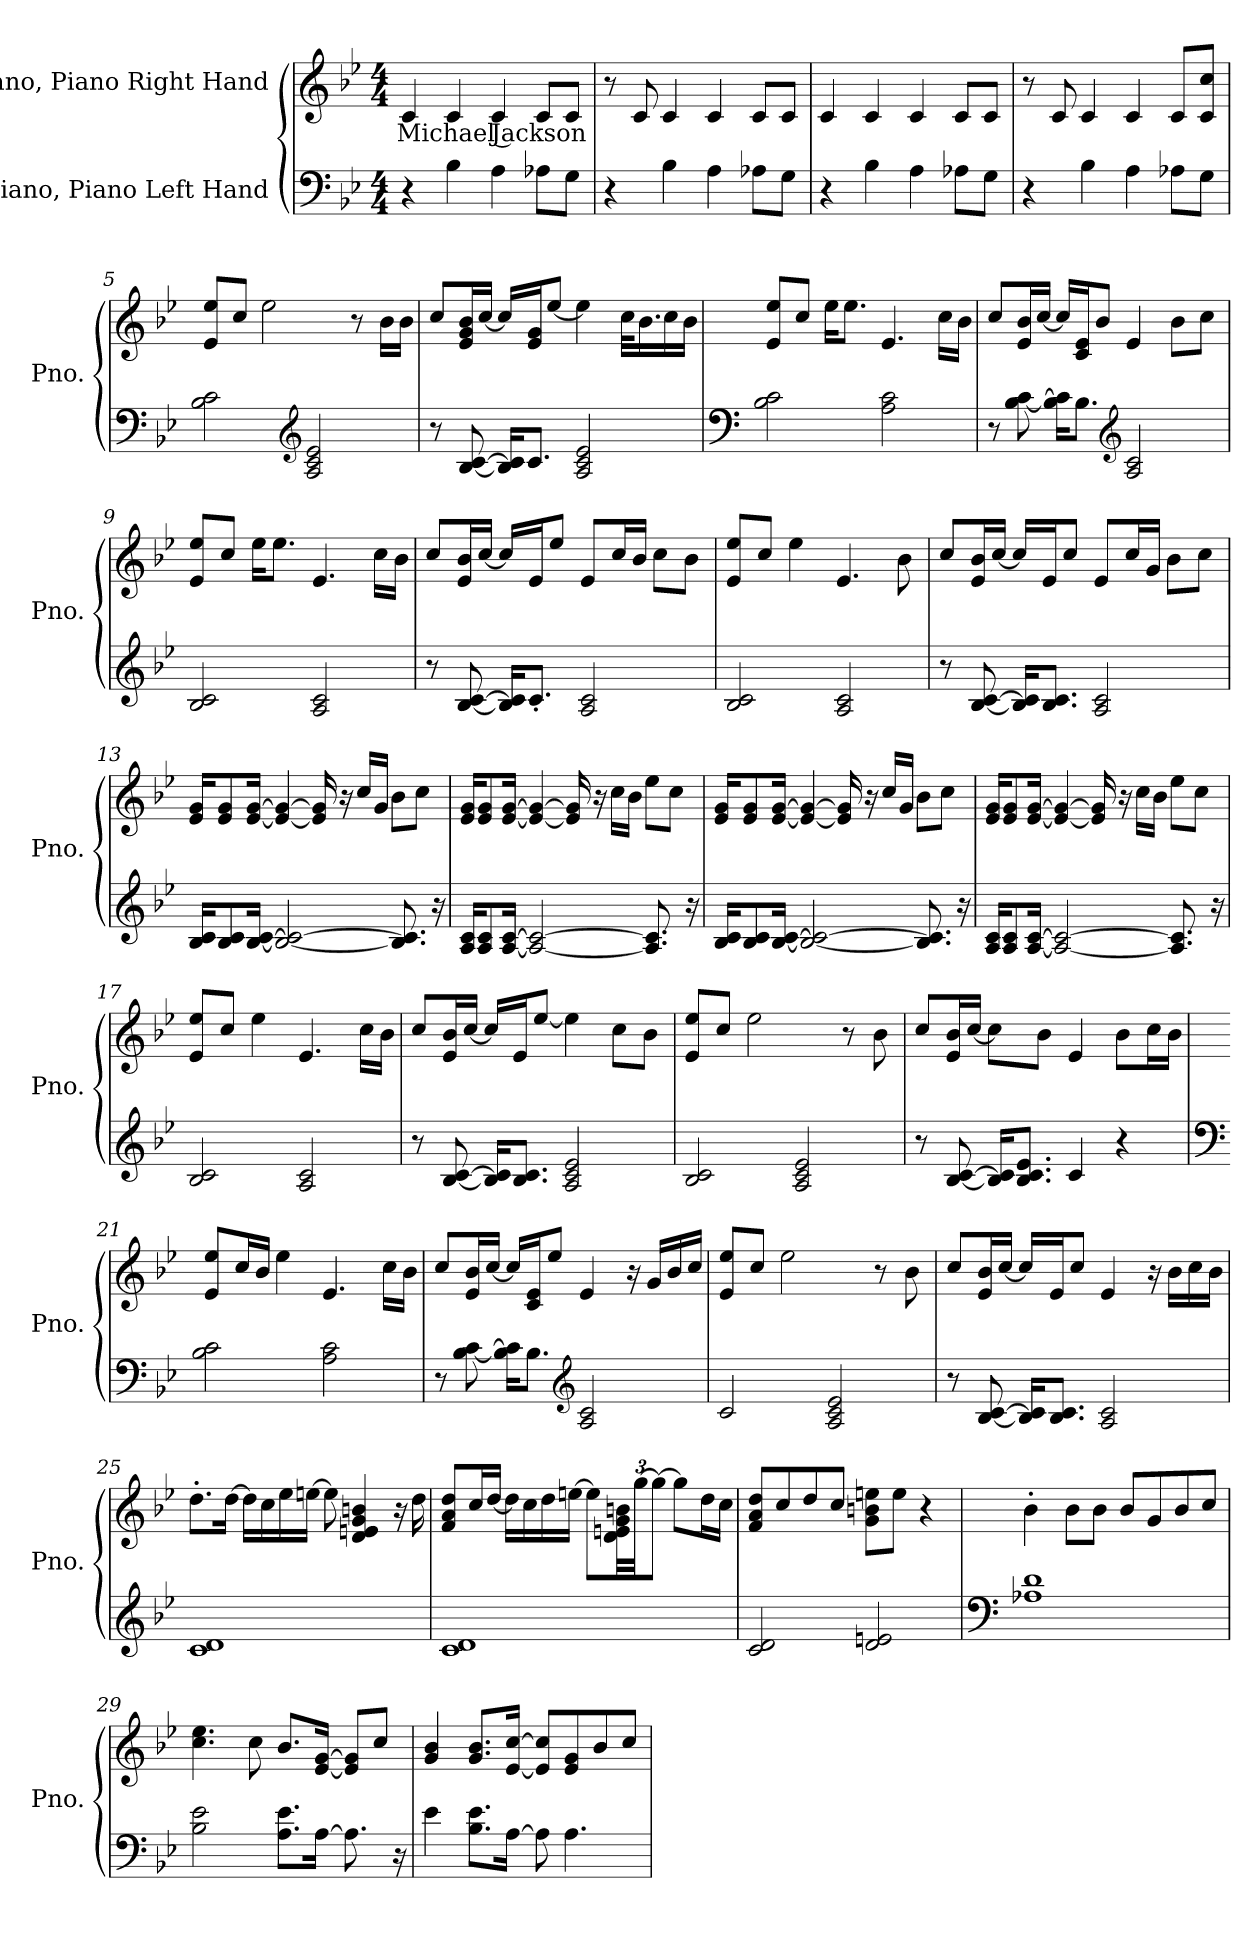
**kern	**kern	**text
*part2	*part1	*part1
*staff2	*staff1	*staff1
*I"Piano, Piano Left Hand	*I"Piano, Piano Right Hand	*
*I'Pno.	*I'Pno.	*
*clefF4	*clefG2	*
*k[b-e-]	*k[b-e-]	*
*M4/4	*M4/4	*
*MM125	*MM125	*
=1	=1	=1
!	!	!LO:LY:b
4r	4c/	Michael Jackson
4B-\	4c/	.
4A\	4c/	.
8A-X\L	8c/L	.
8G\J	8c/J	.
=2	=2	=2
4r	8r	.
.	8c/	.
4B-\	4c/	.
4A\	4c/	.
8A-X\L	8c/L	.
8G\J	8c/J	.
=3	=3	=3
4r	4c/	.
4B-\	4c/	.
4A\	4c/	.
8A-X\L	8c/L	.
8G\J	8c/J	.
!!LO:LB:g=z
=4	=4	=4
4r	8r	.
.	8c/	.
4B-\	4c/	.
4A\	4c/	.
8A-X\L	8c/L	.
8G\J	8c/ 8cc/J	.
=5	=5	=5
2B-\ 2c\	8e-/ 8ee-/L	.
.	8cc/J	.
.	2ee-\	.
*clefG2	*	*
2A/ 2c/ 2e-/	.	.
.	8r	.
.	16b-\LL	.
.	16b-\JJ	.
=6	=6	=6
8r	8cc/L	.
[8B-/ [8c/	16e-/ 16g/ 16b-/L	.
.	[16cc/JJ	.
16B-/] 16c/]KL	16cc/LL]	.
8.c/J	16e-/ 16g/J	.
.	[8ee-/J	.
2A/ 2c/ 2e-/	4ee-\]	.
.	32cc\KLL	.
.	16.b-\	.
.	16cc\	.
.	16b-\JJ	.
=7	=7	=7
*clefF4	*	*
2B-\ 2c\	8e-/ 8ee-/L	.
.	8cc/J	.
.	16ee-\KL	.
.	8.ee-\J	.
2A\ 2c\	4.e-/	.
.	16cc\LL	.
.	16b-\JJ	.
!!LO:LB:g=z
=8	=8	=8
8r	8cc/L	.
[8B-\ [8c\	16e-/ 16b-/L	.
.	[16cc/JJ	.
16B-\] 16c\]KL	16cc/LL]	.
8.B-\J	16c/ 16e-/J	.
.	8b-/J	.
*clefG2	*	*
2A/ 2c/	4e-/	.
.	8b-\L	.
.	8cc\J	.
=9	=9	=9
2B-/ 2c/	8e-/ 8ee-/L	.
.	8cc/J	.
.	16ee-\KL	.
.	8.ee-\J	.
2A/ 2c/	4.e-/	.
.	16cc\LL	.
.	16b-\JJ	.
=10	=10	=10
8r	8cc/L	.
[8B-/ [8c/	16e-/ 16b-/L	.
.	[16cc/JJ	.
16B-/] 16c/]KL	16cc/LL]	.
8.c'/J	16e-/J	.
.	8ee-/J	.
2A/ 2c/	8e-/L	.
.	16cc/L	.
.	16b-/JJ	.
.	8cc\L	.
.	8b-\J	.
=11	=11	=11
2B-/ 2c/	8e-/ 8ee-/L	.
.	8cc/J	.
.	4ee-\	.
2A/ 2c/	4.e-/	.
.	8b-\	.
!!LO:LB:g=z
=12	=12	=12
8r	8cc/L	.
[8B-/ [8c/	16e-/ 16b-/L	.
.	[16cc/JJ	.
16B-/] 16c/]KL	16cc/LL]	.
8.B-/ 8.c/J	16e-/J	.
.	8cc/J	.
2A/ 2c/	8e-/L	.
.	16cc/L	.
.	16g/JJ	.
.	8b-\L	.
.	8cc\J	.
=13	=13	=13
16B-/ 16c/KL	16e-/ 16g/KL	.
8B-/ 8c/	8e-/ 8g/	.
[16B-/ [16c/Jk	[16e-/ [16g/Jk	.
2B-/_ 2c/_	4e-/_ 4g/_	.
.	16e-/] 16g/]	.
.	16r	.
.	16cc/LL	.
.	16g/JJ	.
8.B-/] 8.c/]	8b-\L	.
.	8cc\J	.
16r	.	.
=14	=14	=14
16A/ 16c/KL	16e-/ 16g/KL	.
8A/ 8c/	8e-/ 8g/	.
[16A/ [16c/Jk	[16e-/ [16g/Jk	.
2A/_ 2c/_	4e-/_ 4g/_	.
.	16e-/] 16g/]	.
.	16r	.
.	16cc\LL	.
.	16b-\JJ	.
8.A/] 8.c/]	8ee-\L	.
.	8cc\J	.
16r	.	.
!!LO:LB:g=z
=15	=15	=15
16B-/ 16c/KL	16e-/ 16g/KL	.
8B-/ 8c/	8e-/ 8g/	.
[16B-/ [16c/Jk	[16e-/ [16g/Jk	.
2B-/_ 2c/_	4e-/_ 4g/_	.
.	16e-/] 16g/]	.
.	16r	.
.	16cc/LL	.
.	16g/JJ	.
8.B-/] 8.c/]	8b-\L	.
.	8cc\J	.
16r	.	.
=16	=16	=16
16A/ 16c/KL	16e-/ 16g/KL	.
8A/ 8c/	8e-/ 8g/	.
[16A/ [16c/Jk	[16e-/ [16g/Jk	.
2A/_ 2c/_	4e-/_ 4g/_	.
.	16e-/] 16g/]	.
.	16r	.
.	16cc\LL	.
.	16b-\JJ	.
8.A/] 8.c/]	8ee-\L	.
.	8cc\J	.
16r	.	.
=17	=17	=17
2B-/ 2c/	8e-/ 8ee-/L	.
.	8cc/J	.
.	4ee-\	.
2A/ 2c/	4.e-/	.
.	16cc\LL	.
.	16b-\JJ	.
!!LO:LB:g=z
=18	=18	=18
8r	8cc/L	.
[8B-/ [8c/	16e-/ 16b-/L	.
.	[16cc/JJ	.
16B-/] 16c/]KL	16cc/LL]	.
8.B-/ 8.c/J	16e-/J	.
.	[8ee-/J	.
2A/ 2c/ 2e-/	4ee-\]	.
.	8cc\L	.
.	8b-\J	.
=19	=19	=19
2B-/ 2c/	8e-/ 8ee-/L	.
.	8cc/J	.
.	2ee-\	.
2A/ 2c/ 2e-/	.	.
.	8r	.
.	8b-\	.
=20	=20	=20
8r	8cc/L	.
[8B-/ [8c/	16e-/ 16b-/L	.
.	[16cc/JJ	.
16B-/] 16c/]KL	8cc\L]	.
8.B-/ 8.c/ 8.e-/J	.	.
.	8b-\J	.
4c/	4e-/	.
4r	8b-\L	.
.	16cc\L	.
.	16b-\JJ	.
=21	=21	=21
*clefF4	*	*
2B-\ 2c\	8e-/ 8ee-/L	.
.	16cc/L	.
.	16b-/JJ	.
.	4ee-\	.
2A\ 2c\	4.e-/	.
.	16cc\LL	.
.	16b-\JJ	.
!!LO:PB:g=z
=22	=22	=22
8r	8cc/L	.
[8B-\ [8c\	16e-/ 16b-/L	.
.	[16cc/JJ	.
16B-\] 16c\]KL	16cc/LL]	.
8.B-\J	16c/ 16e-/J	.
.	8ee-/J	.
*clefG2	*	*
2A/ 2c/	4e-/	.
.	16r	.
.	16g/LL	.
.	16b-/	.
.	16cc/JJ	.
=23	=23	=23
2c/	8e-/ 8ee-/L	.
.	8cc/J	.
.	2ee-\	.
2A/ 2c/ 2e-/	.	.
.	8r	.
.	8b-\	.
=24	=24	=24
8r	8cc/L	.
[8B-/ [8c/	16e-/ 16b-/L	.
.	[16cc/JJ	.
16B-/] 16c/]KL	16cc/LL]	.
8.B-/ 8.c/J	16e-/J	.
.	8cc/J	.
2A/ 2c/	4e-/	.
.	16r	.
.	16b-\LL	.
.	16cc\	.
.	16b-\JJ	.
!!LO:LB:g=z
=25	=25	=25
1c 1d	8.dd'\L	.
.	[16dd\Jk	.
.	16dd\LL]	.
.	16cc\	.
.	16ee-\	.
.	[16een\JJ	.
.	8ee\]	.
.	4d/ 4en/ 4g/ 4bn/	.
.	16r	.
.	16dd\	.
=26	=26	=26
1c 1d	8f/ 8a/ 8dd/L	.
.	16cc/L	.
.	[16dd/JJ	.
.	16dd\LL]	.
.	16cc\	.
.	16dd\	.
.	[16een\JJ	.
.	8ee\L]	.
*	*Xbrackettup	*
.	48d\ 48en\ 48g\ 48bn\LL	.
.	[48gg\JJ	.
.	12gg\J_	.
.	8gg\L]	.
.	16dd\L	.
.	16cc\JJ	.
=27	=27	=27
2c/ 2d/	8f/ 8a/ 8dd/L	.
.	8cc/	.
.	8dd/	.
.	8cc/J	.
2d/ 2en/	8g\ 8bn\ 8een\L	.
.	8ee\J	.
.	4r	.
!!LO:LB:g=z
=28	=28	=28
*clefF4	*	*
1A-X 1d	4b-'\	.
.	8b-\L	.
.	8b-\J	.
.	8b-/L	.
.	8g/	.
.	8b-/	.
.	8cc/J	.
=29	=29	=29
2B-\ 2e-\	4.cc\ 4.ee-\	.
.	8cc\	.
8.A\ 8.e-\L	8.b-/L	.
[16A\Jk	[16e-/ [16g/Jk	.
8.A\]	8e-/] 8g/]L	.
.	8cc/J	.
16r	.	.
=30	=30	=30
4e-\	4g/ 4b-/	.
8.B-\ 8.e-\L	8.g/ 8.b-/L	.
[16A\Jk	[16e-/ [16cc/Jk	.
8A\]	8e-/] 8cc/]L	.
4.A\	8e-/ 8g/	.
.	8b-/	.
.	8cc/J	.
=	=	=
*-	*-	*-
